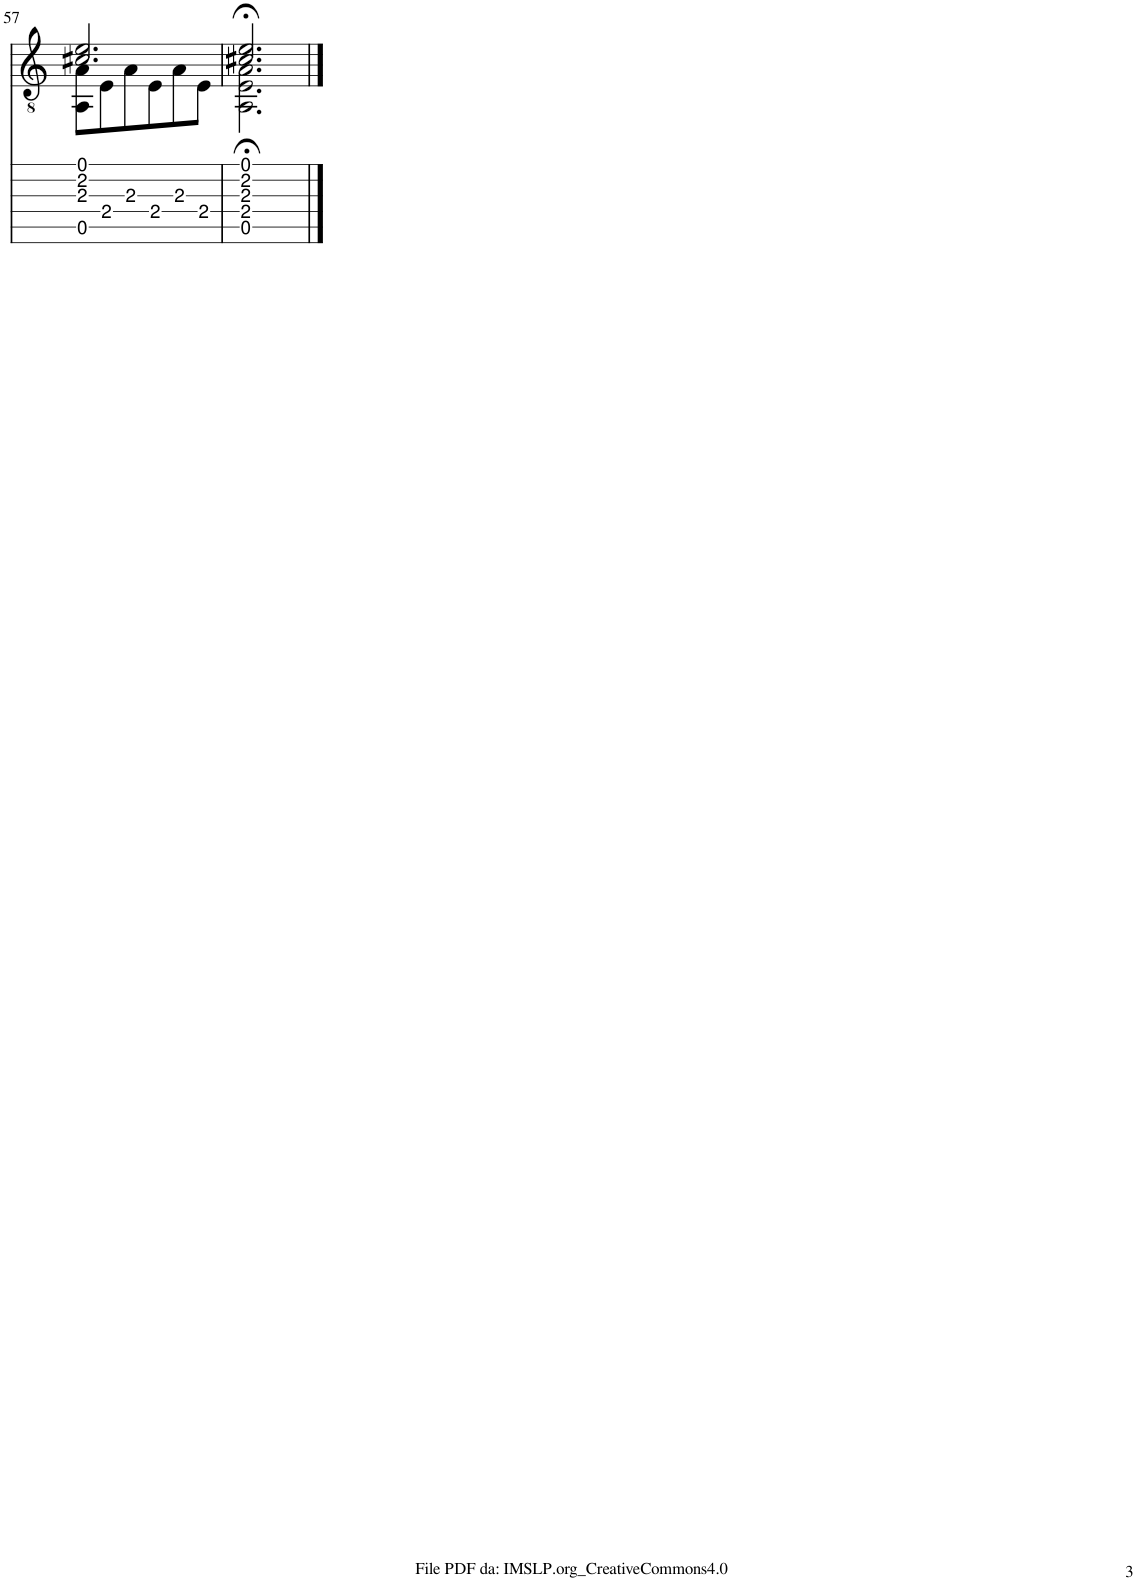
**kern	**kern
*part1	*part1
*staff2	*staff1
*I"Guitar	*
*I'Guit.	*
!!LO:PB:g=z
*	*clefGv2
*k[]	*k[]
*M3/4	*M3/4
=57	=57
*^	*^
2.c#X 2.e	8AA\ 8A\L	2.c#X/ 2.e/	8AA\ 8A\L
.	8EJ	.	8E\
.	8AL	.	8A\
.	8EJ	.	8E\
.	8AL	.	8A\
.	8EJ	.	8E\J
=58	=58	=58	=58
2.c#;< 2.e;<	2.AA 2.E 2.A	2.c#X/;< 2.e/;<	2.AA\ 2.E\ 2.A\
*v	*v	*	*
*	*v	*v
==	==
*-	*-
